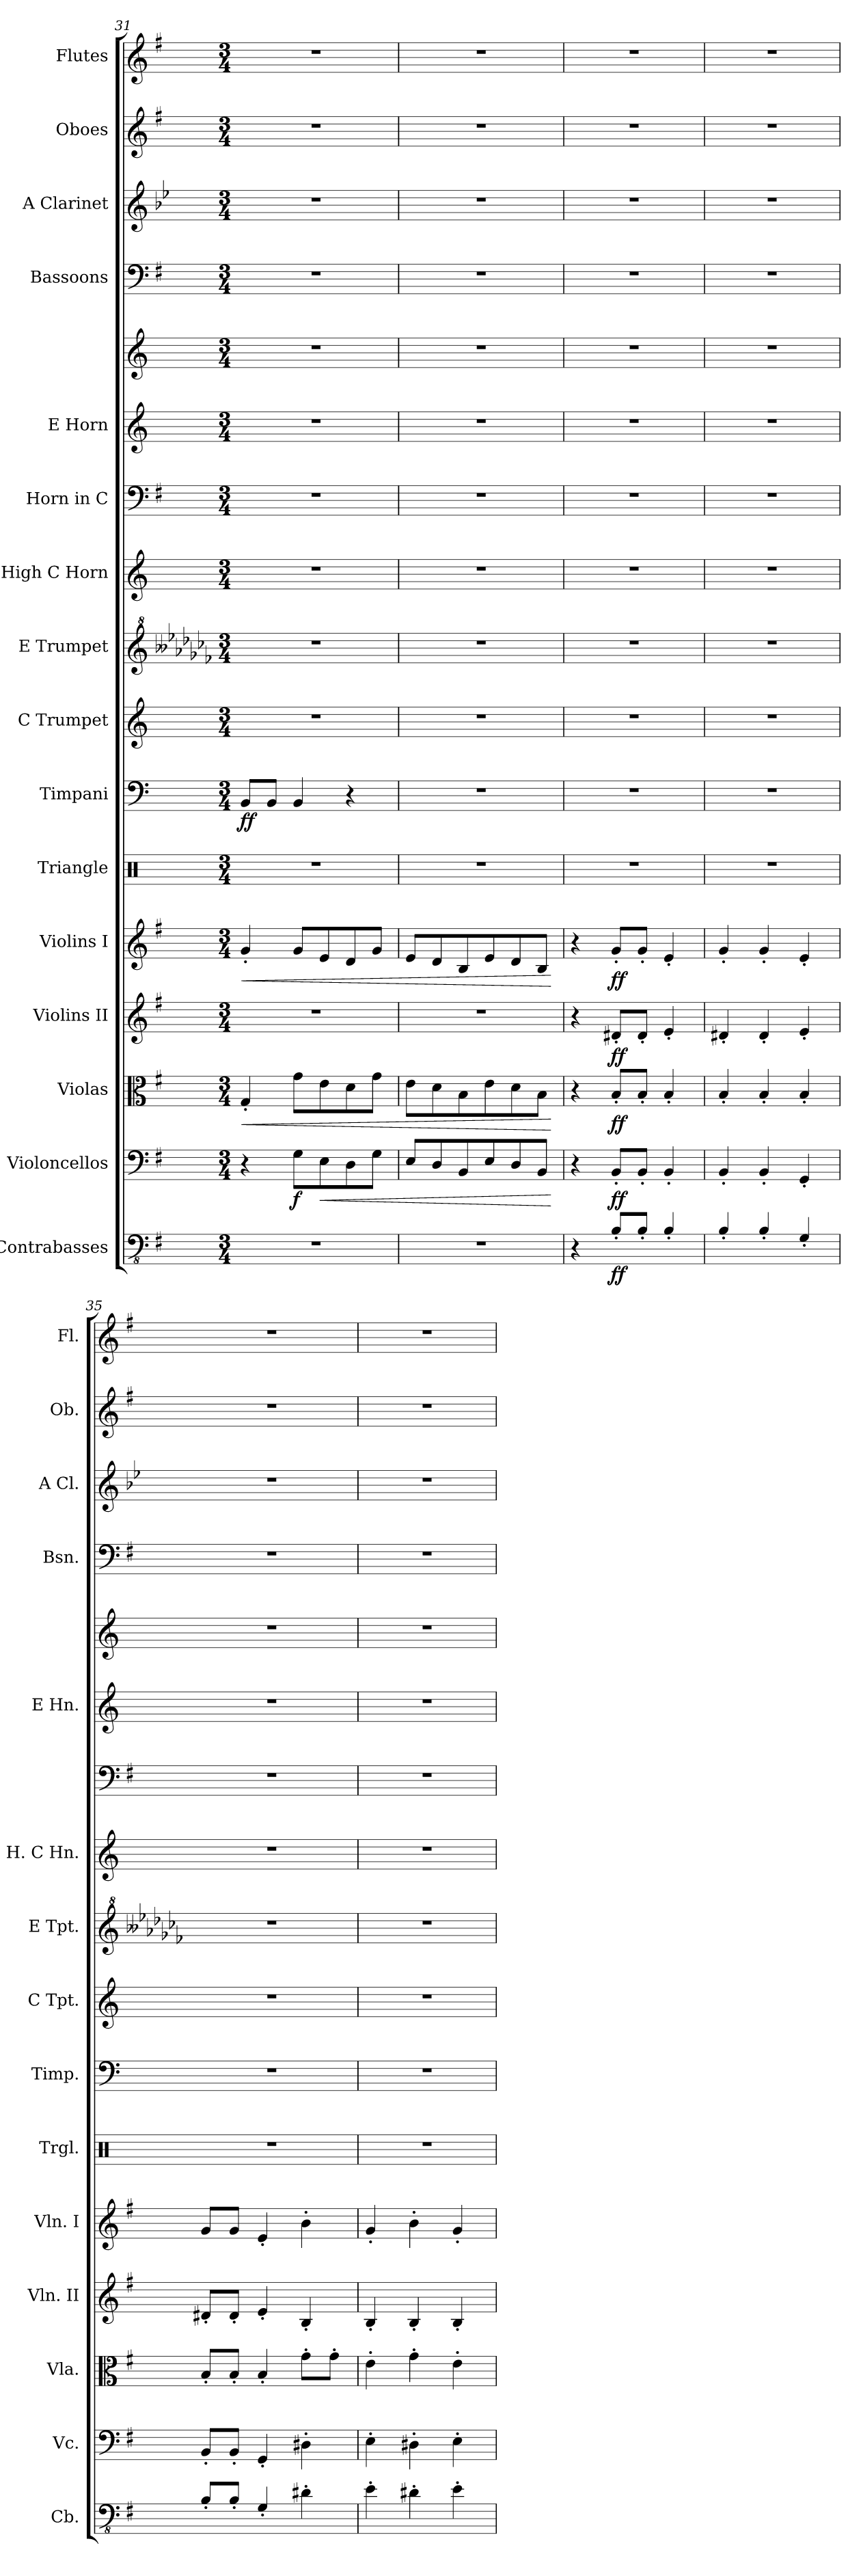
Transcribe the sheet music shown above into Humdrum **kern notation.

**kern	**dynam	**kern	**dynam	**kern	**dynam	**kern	**dynam	**kern	**dynam	**kern	**kern	**dynam	**kern	**kern	**kern	**kern	**kern	**kern	**kern	**kern	**kern	**kern
*part16	*part16	*part15	*part15	*part14	*part14	*part13	*part13	*part12	*part12	*part11	*part10	*part10	*part9	*part8	*part7	*part6	*part5	*part5	*part4	*part3	*part2	*part1
*staff17	*staff17	*staff16	*staff16	*staff15	*staff15	*staff14	*staff14	*staff13	*staff13	*staff12	*staff11	*staff11	*staff10	*staff9	*staff8	*staff7	*staff6	*staff5	*staff4	*staff3	*staff2	*staff1
*I"Contrabasses	*	*I"Violoncellos	*	*I"Violas	*	*I"Violins II	*	*I"Violins I	*	*I"Triangle	*I"Timpani	*	*I"C Trumpet	*I"E Trumpet	*I"High C Horn	*I"Horn in C	*I"E Horn	*	*I"Bassoons	*I"A Clarinet	*I"Oboes	*I"Flutes
*I'Cb.	*	*I'Vc.	*	*I'Vla.	*	*I'Vln. II	*	*I'Vln. I	*	*I'Trgl.	*I'Timp.	*	*I'C Tpt.	*I'E Tpt.	*I'H. C Hn.	*	*I'E Hn.	*	*I'Bsn.	*I'A Cl.	*I'Ob.	*I'Fl.
!!LO:PB:g=z
*clefFv4	*	*clefF4	*	*clefC3	*	*clefG2	*	*clefG2	*	*clefX	*clefF4	*	*clefG2	*clefG^2	*clefG2	*clefF4	*clefG2	*clefG2	*clefF4	*clefG2	*clefG2	*clefG2
*ITrd7c12	*	*	*	*	*	*	*	*	*	*	*	*	*	*ITrd-3c-4	*ITrd7c12	*ITrd7c12	*ITrd5c8	*ITrd5c8	*	*ITrd2c3	*	*
*k[f#]	*	*k[f#]	*	*k[f#]	*	*k[f#]	*	*k[f#]	*	*k[]	*k[]	*	*k[]	*k[b--e-a-d-g-c-f-]	*k[]	*k[f#]	*k[f#c#g#d#]	*k[f#c#g#d#]	*k[f#]	*k[f#]	*k[f#]	*k[f#]
*M3/4	*	*M3/4	*	*M3/4	*	*M3/4	*	*M3/4	*	*M3/4	*M3/4	*	*M3/4	*M3/4	*M3/4	*M3/4	*M3/4	*M3/4	*M3/4	*M3/4	*M3/4	*M3/4
=31	=31	=31	=31	=31	=31	=31	=31	=31	=31	=31	=31	=31	=31	=31	=31	=31	=31	=31	=31	=31	=31	=31
!	!	!	!	!	!LO:HP:b	!	!	!	!LO:HP:b	!	!	!LO:DY:b	!	!	!	!	!	!	!	!	!	!
2.r	.	4r	.	4G'/	<	2.r	.	4g'/	<	2.r	8BB/L	ff	2.r	2.r	2.r	2.r	2.r	2.r	2.r	2.r	2.r	2.r
.	.	.	.	.	.	.	.	.	.	.	8BB/J	.	.	.	.	.	.	.	.	.	.	.
!	!	!	!LO:DY:b	!	!	!	!	!	!	!	!	!	!	!	!	!	!	!	!	!	!	!
.	.	8G\L	f	8g\L	.	.	.	8g/L	.	.	4BB/	.	.	.	.	.	.	.	.	.	.	.
!	!	!	!LO:HP:b	!	!	!	!	!	!	!	!	!	!	!	!	!	!	!	!	!	!	!
.	.	8E\	<	8e\	.	.	.	8e/	.	.	.	.	.	.	.	.	.	.	.	.	.	.
.	.	8D\	.	8d\	.	.	.	8d/	.	.	4r	.	.	.	.	.	.	.	.	.	.	.
.	.	8G\J	.	8g\J	.	.	.	8g/J	.	.	.	.	.	.	.	.	.	.	.	.	.	.
=32	=32	=32	=32	=32	=32	=32	=32	=32	=32	=32	=32	=32	=32	=32	=32	=32	=32	=32	=32	=32	=32	=32
2.r	.	8E/L	.	8e\L	.	2.r	.	8e/L	.	2.r	2.r	.	2.r	2.r	2.r	2.r	2.r	2.r	2.r	2.r	2.r	2.r
.	.	8D/	.	8d\	.	.	.	8d/	.	.	.	.	.	.	.	.	.	.	.	.	.	.
.	.	8BB/	.	8B\	.	.	.	8B/	.	.	.	.	.	.	.	.	.	.	.	.	.	.
.	.	8E/	.	8e\	.	.	.	8e/	.	.	.	.	.	.	.	.	.	.	.	.	.	.
.	.	8D/	.	8d\	.	.	.	8d/	.	.	.	.	.	.	.	.	.	.	.	.	.	.
.	.	8BB/J	.	8B\J	.	.	.	8B/J	.	.	.	.	.	.	.	.	.	.	.	.	.	.
.	.	.	[	.	[	.	.	.	[	.	.	.	.	.	.	.	.	.	.	.	.	.
=33	=33	=33	=33	=33	=33	=33	=33	=33	=33	=33	=33	=33	=33	=33	=33	=33	=33	=33	=33	=33	=33	=33
4r	.	4r	.	4r	.	4r	.	4r	.	2.r	2.r	.	2.r	2.r	2.r	2.r	2.r	2.r	2.r	2.r	2.r	2.r
!	!LO:DY:b	!	!LO:DY:b	!	!LO:DY:b	!	!LO:DY:b	!	!LO:DY:b	!	!	!	!	!	!	!	!	!	!	!	!	!
8BBB'/L	ff	8BB'/L	ff	8B'/L	ff	8d#X'/L	ff	8g'/L	ff	.	.	.	.	.	.	.	.	.	.	.	.	.
8BBB'/J	.	8BB'/J	.	8B'/J	.	8d#'/J	.	8g'/J	.	.	.	.	.	.	.	.	.	.	.	.	.	.
4BBB'/	.	4BB'/	.	4B'/	.	4e'/	.	4e'/	.	.	.	.	.	.	.	.	.	.	.	.	.	.
=34	=34	=34	=34	=34	=34	=34	=34	=34	=34	=34	=34	=34	=34	=34	=34	=34	=34	=34	=34	=34	=34	=34
4BBB'/	.	4BB'/	.	4B'/	.	4d#X'/	.	4g'/	.	2.r	2.r	.	2.r	2.r	2.r	2.r	2.r	2.r	2.r	2.r	2.r	2.r
4BBB'/	.	4BB'/	.	4B'/	.	4d#'/	.	4g'/	.	.	.	.	.	.	.	.	.	.	.	.	.	.
4GGG'/	.	4GG'/	.	4B'/	.	4e'/	.	4e'/	.	.	.	.	.	.	.	.	.	.	.	.	.	.
=35	=35	=35	=35	=35	=35	=35	=35	=35	=35	=35	=35	=35	=35	=35	=35	=35	=35	=35	=35	=35	=35	=35
8BBB'/L	.	8BB'/L	.	8B'/L	.	8d#X'/L	.	8g/L	.	2.r	2.r	.	2.r	2.r	2.r	2.r	2.r	2.r	2.r	2.r	2.r	2.r
8BBB'/J	.	8BB'/J	.	8B'/J	.	8d#'/J	.	8g/J	.	.	.	.	.	.	.	.	.	.	.	.	.	.
4GGG'/	.	4GG'/	.	4B'/	.	4e'/	.	4e'/	.	.	.	.	.	.	.	.	.	.	.	.	.	.
4DD#X'\	.	4D#X'\	.	8g'\L	.	4B'/	.	4b'\	.	.	.	.	.	.	.	.	.	.	.	.	.	.
.	.	.	.	8g'\J	.	.	.	.	.	.	.	.	.	.	.	.	.	.	.	.	.	.
=36	=36	=36	=36	=36	=36	=36	=36	=36	=36	=36	=36	=36	=36	=36	=36	=36	=36	=36	=36	=36	=36	=36
4EE'\	.	4E'\	.	4e'\	.	4B'/	.	4g'/	.	2.r	2.r	.	2.r	2.r	2.r	2.r	2.r	2.r	2.r	2.r	2.r	2.r
4DD#X'\	.	4D#X'\	.	4g'\	.	4B'/	.	4b'\	.	.	.	.	.	.	.	.	.	.	.	.	.	.
4EE'\	.	4E'\	.	4e'\	.	4B'/	.	4g'/	.	.	.	.	.	.	.	.	.	.	.	.	.	.
=	=	=	=	=	=	=	=	=	=	=	=	=	=	=	=	=	=	=	=	=	=	=
*-	*-	*-	*-	*-	*-	*-	*-	*-	*-	*-	*-	*-	*-	*-	*-	*-	*-	*-	*-	*-	*-	*-
